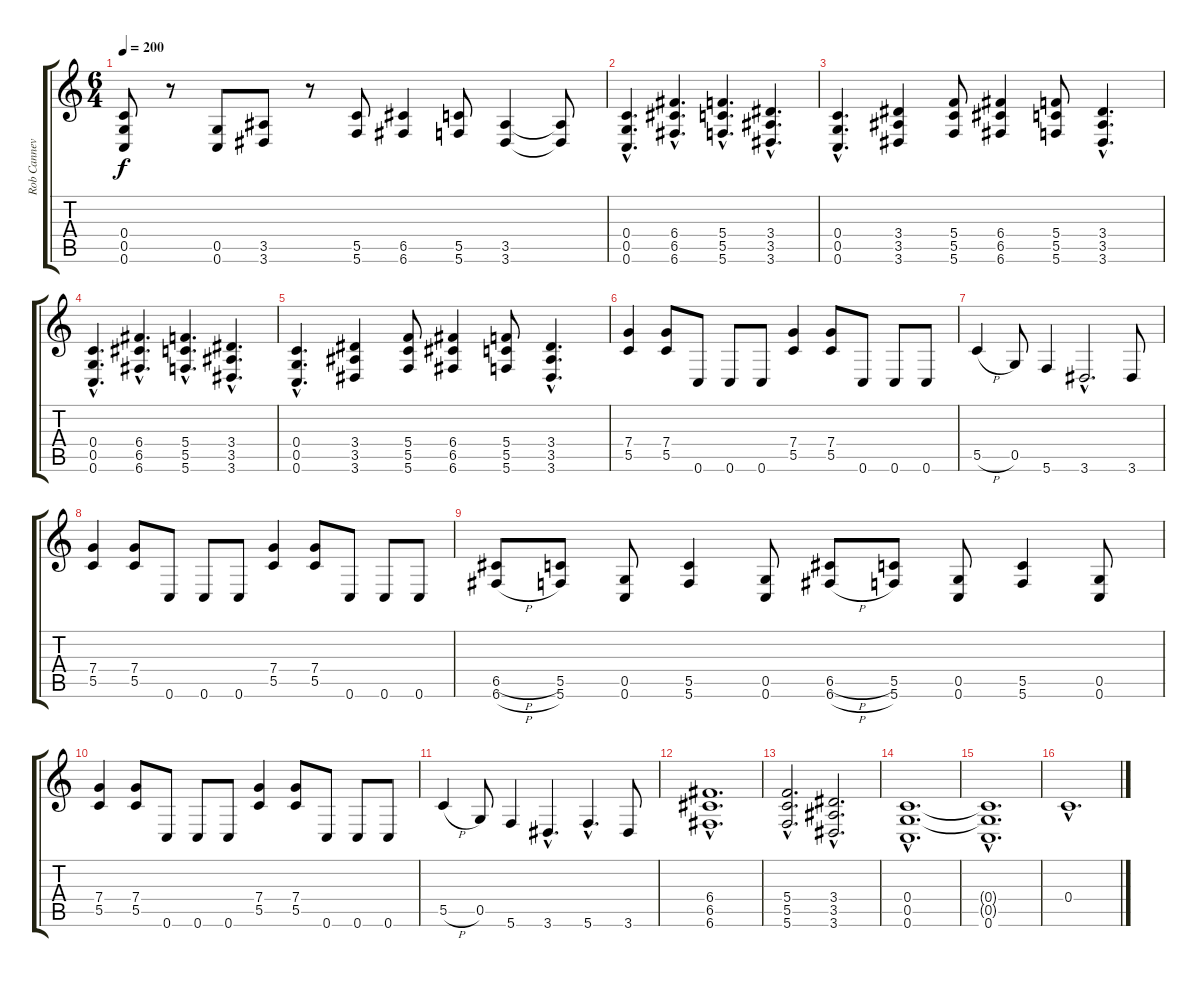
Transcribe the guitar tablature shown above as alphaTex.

\track ("Rob Cannevino - guitar" "Rob Cannev") {instrument overdrivenguitar}
\staff {score tabs}
\tuning (D4 A3 F3 C3 G2 C2) {hide}
\ts (6 4)
\tempo 200
\clef g2
\ks c
(0.4 0.5 0.6).8{dy f} r.8 (0.5 0.6).8 (3.5 3.6).8 r.8 (5.5 5.6).8 (6.5 6.6).4 (5.5 5.6).8 (3.5 3.6).4 (3.5{t} 3.6{t}).8 |
(0.4{hac} 0.5{hac} 0.6{hac}).4{d} (6.4{hac} 6.5{hac} 6.6{hac}).4{d} (5.4{hac} 5.5{hac} 5.6{hac}).4{d} (3.4{hac} 3.5{hac} 3.6{hac}).4{d} |
(0.4{hac} 0.5{hac} 0.6{hac}).4{d} (3.4 3.5 3.6).4 (5.4 5.5 5.6).8 (6.4 6.5 6.6).4 (5.4 5.5 5.6).8 (3.4{hac} 3.5{hac} 3.6{hac}).4{d} |
(0.4{hac} 0.5{hac} 0.6{hac}).4{d} (6.4{hac} 6.5{hac} 6.6{hac}).4{d} (5.4{hac} 5.5{hac} 5.6{hac}).4{d} (3.4{hac} 3.5{hac} 3.6{hac}).4{d} |
(0.4{hac} 0.5{hac} 0.6{hac}).4{d} (3.4 3.5 3.6).4 (5.4 5.5 5.6).8 (6.4 6.5 6.6).4 (5.4 5.5 5.6).8 (3.4{hac} 3.5{hac} 3.6{hac}).4{d} |
(7.4 5.5).4 (7.4 5.5).8 0.6.8 0.6.8 0.6.8 (7.4 5.5).4 (7.4 5.5).8 0.6.8 0.6.8 0.6.8 |
5.5{h}.4 0.5.8 5.6.4 3.6{hac}.2{d} 3.6.8 |
(7.4 5.5).4 (7.4 5.5).8 0.6.8 0.6.8 0.6.8 (7.4 5.5).4 (7.4 5.5).8 0.6.8 0.6.8 0.6.8 |
(6.5{h} 6.6{h}).8 (5.5 5.6).8 (0.5 0.6).8 (5.5 5.6).4 (0.5 0.6).8 (6.5{h} 6.6{h}).8 (5.5 5.6).8 (0.5 0.6).8 (5.5 5.6).4 (0.5 0.6).8 |
(7.4 5.5).4 (7.4 5.5).8 0.6.8 0.6.8 0.6.8 (7.4 5.5).4 (7.4 5.5).8 0.6.8 0.6.8 0.6.8 |
5.5{h}.4 0.5.8 5.6.4 3.6{hac}.4{d} 5.6{hac}.4{d} 3.6.8 |
(6.4{hac} 6.5{hac} 6.6{hac}).1{d} |
(5.4{hac} 5.5{hac} 5.6{hac}).2{d} (3.4{hac} 3.5{hac} 3.6{hac}).2{d} |
(0.4{hac} 0.5{hac} 0.6{hac}).1{d} |
(0.4{hac t} 0.5{hac t} 0.6{hac}).1{d} |
0.4{hac}.1{d}
